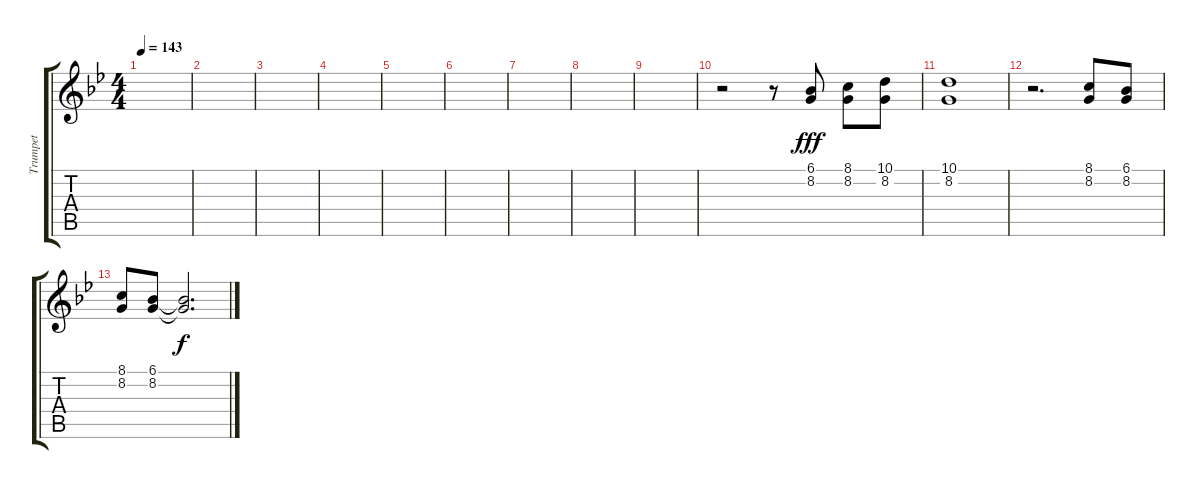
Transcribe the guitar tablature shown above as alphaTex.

\track ("Trumpet" "Trumpet") {instrument trombone}
\staff {score tabs}
\tuning (E4 B3 G3 D3 A2 E2) {hide}
\ts (4 4)
\tempo 143
\clef g2
\ks bb
|
|
|
|
|
|
|
|
|
r.2 r.8 (6.1 8.2).8{dy fff} (8.1 8.2).8 (10.1 8.2).8 |
(10.1 8.2).1 |
r.2{d} (8.1 8.2).8 (6.1 8.2).8 |
(8.1 8.2).8 (6.1 8.2).8 (6.1{t} 8.2{t}).2{d dy f}
